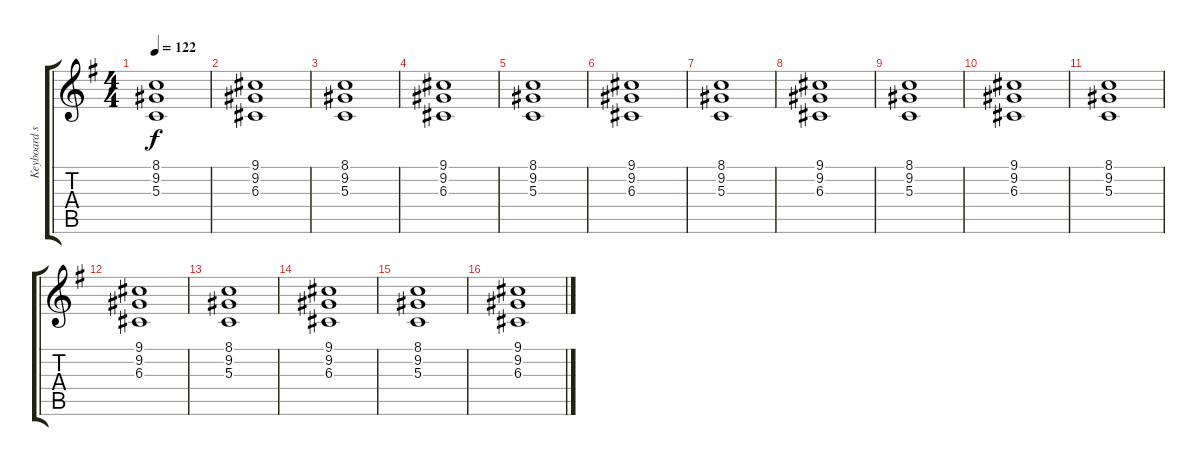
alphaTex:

\track ("Keyboard snyth" "Keyboard s") {instrument pad2warm}
\staff {score tabs}
\tuning (E4 B3 G3 D3 A2 E2) {hide}
\ts (4 4)
\tempo 122
\clef g2
\ks g
(8.1 9.2 5.3).1{dy f} |
(9.1 9.2 6.3).1 |
(8.1 9.2 5.3).1 |
(9.1 9.2 6.3).1 |
(8.1 9.2 5.3).1 |
(9.1 9.2 6.3).1 |
(8.1 9.2 5.3).1 |
(9.1 9.2 6.3).1 |
(8.1 9.2 5.3).1 |
(9.1 9.2 6.3).1 |
(8.1 9.2 5.3).1 |
(9.1 9.2 6.3).1 |
(8.1 9.2 5.3).1 |
(9.1 9.2 6.3).1 |
(8.1 9.2 5.3).1 |
(9.1 9.2 6.3).1
